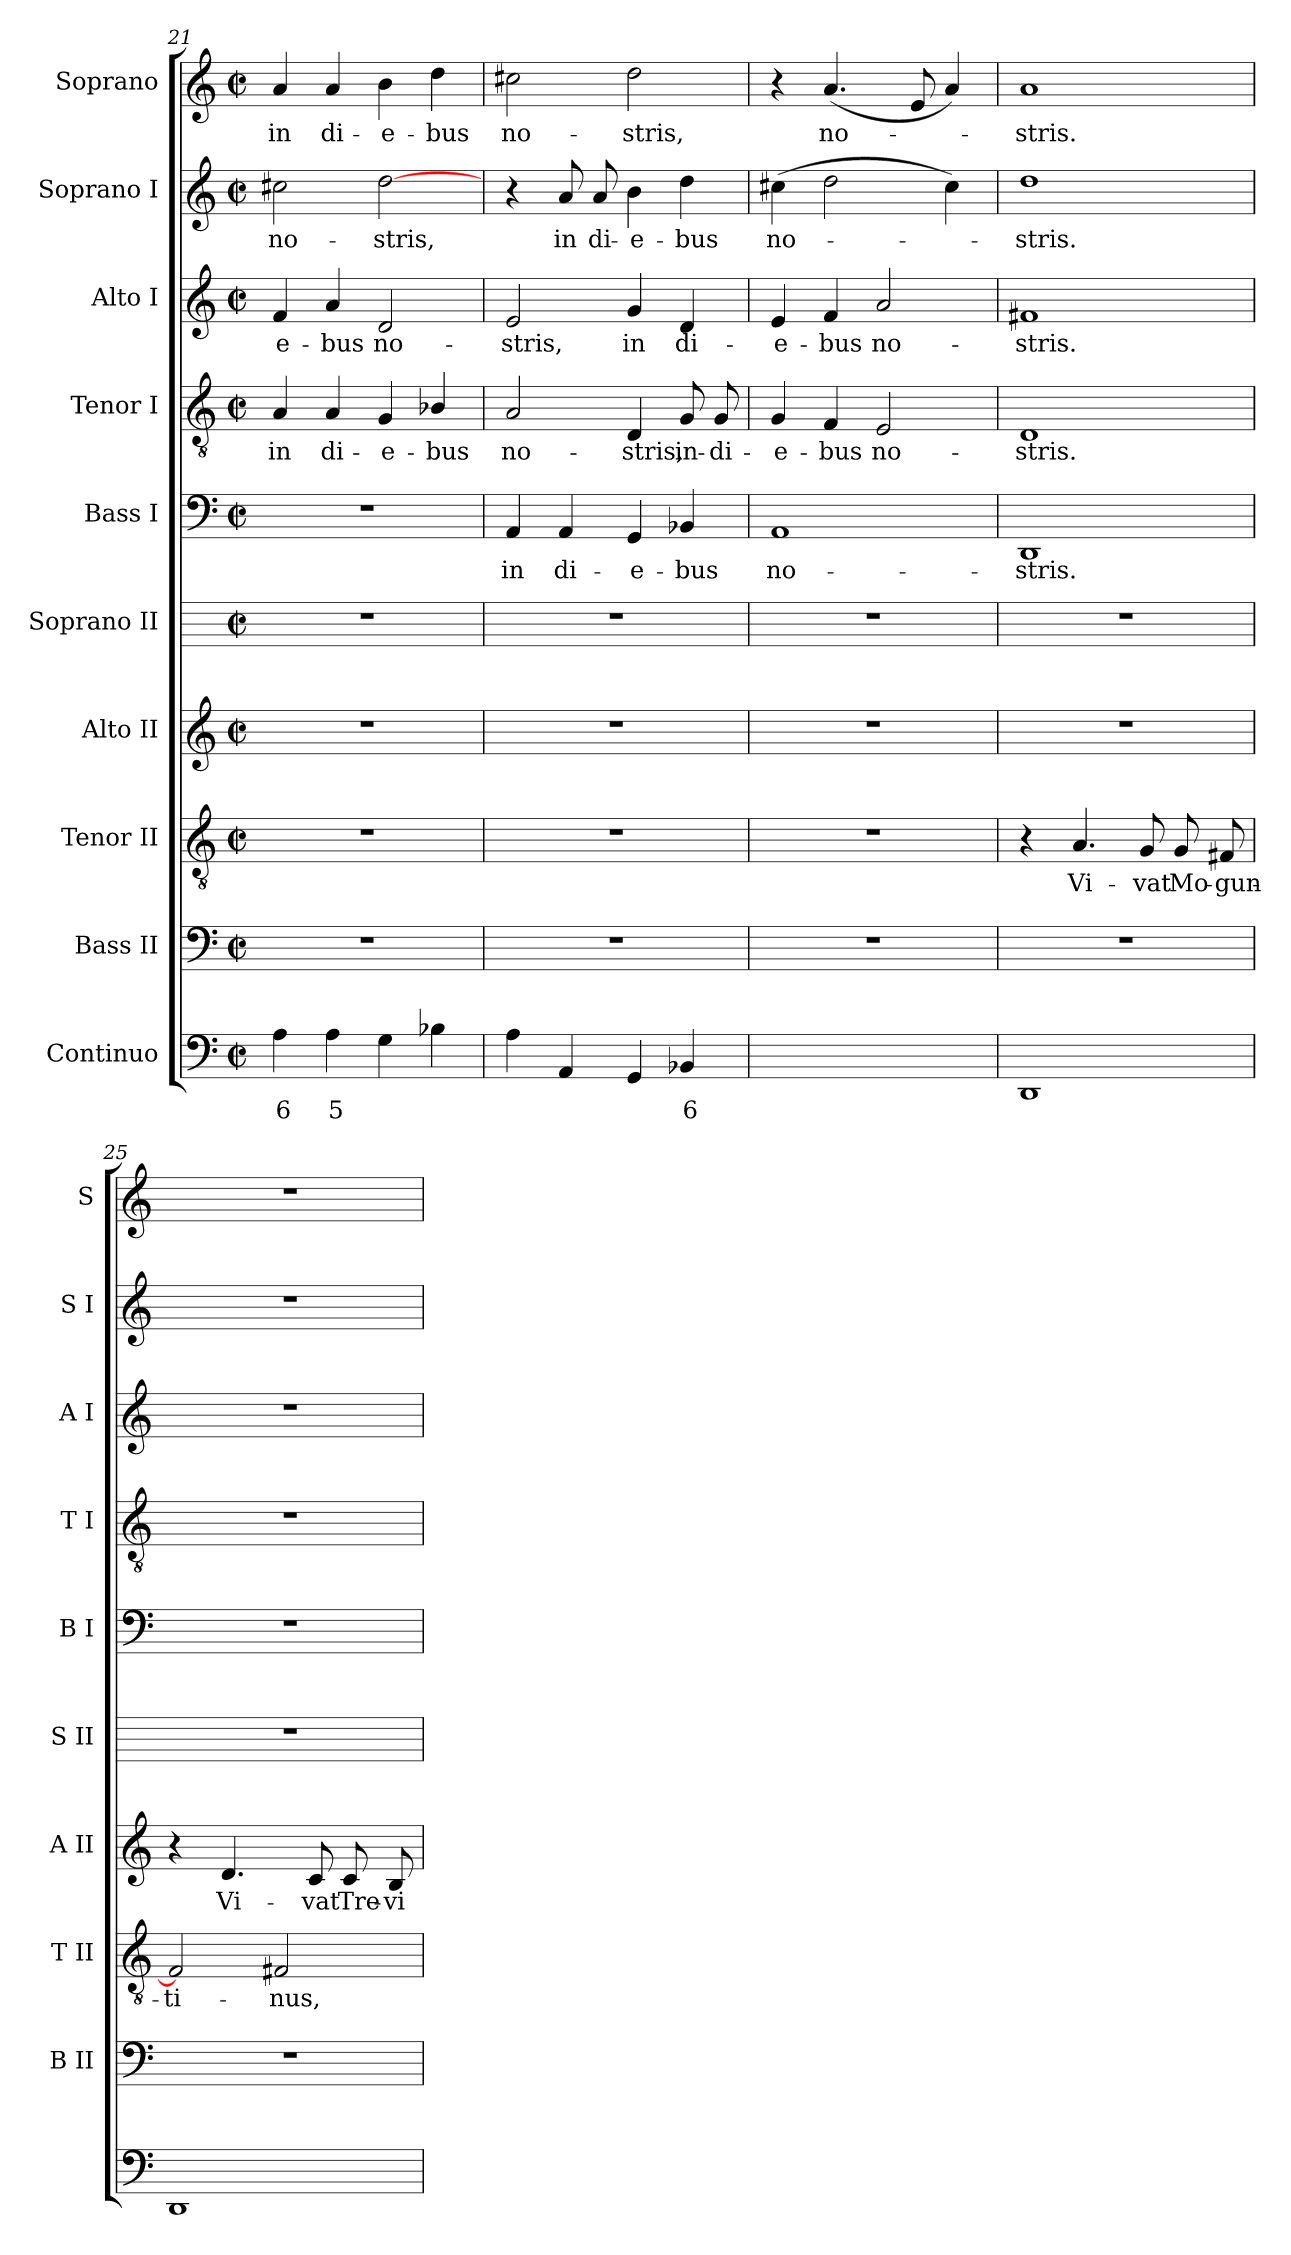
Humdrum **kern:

**kern	**text	**kern	**kern	**text	**kern	**text	**kern	**kern	**text	**kern	**text	**kern	**text	**kern	**text	**kern	**text
*part10	*part10	*part9	*part8	*part8	*part7	*part7	*part6	*part5	*part5	*part4	*part4	*part3	*part3	*part2	*part2	*part1	*part1
*staff10	*staff10	*staff9	*staff8	*staff8	*staff7	*staff7	*staff6	*staff5	*staff5	*staff4	*staff4	*staff3	*staff3	*staff2	*staff2	*staff1	*staff1
*I"Continuo	*	*I"Bass II	*I"Tenor II	*	*I"Alto II	*	*I"Soprano II	*I"Bass I	*	*I"Tenor I	*	*I"Alto I	*	*I"Soprano I	*	*I"Soprano	*
*	*	*I'B II	*I'T II	*	*I'A II	*	*I'S II	*I'B I	*	*I'T I	*	*I'A I	*	*I'S I	*	*I'S	*
!!LO:LB:g=z
*clefF4	*	*clefF4	*clefGv2	*	*clefG2	*	*	*clefF4	*	*clefGv2	*	*clefG2	*	*clefG2	*	*clefG2	*
*k[]	*	*k[]	*k[]	*	*k[]	*	*	*k[]	*	*k[]	*	*k[]	*	*k[]	*	*k[]	*
*C:	*	*C:	*C:	*	*C:	*	*	*C:	*	*C:	*	*C:	*	*C:	*	*C:	*
*M2/2	*	*M2/2	*M2/2	*	*M2/2	*	*M2/2	*M2/2	*	*M2/2	*	*M2/2	*	*M2/2	*	*M2/2	*
*met(c|)	*	*met(c|)	*met(c|)	*	*met(c|)	*	*met(c|)	*met(c|)	*	*met(c|)	*	*met(c|)	*	*met(c|)	*	*met(c|)	*
=21	=21	=21	=21	=21	=21	=21	=21	=21	=21	=21	=21	=21	=21	=21	=21	=21	=21
!	!LO:LY:b	!	!	!	!	!	!	!	!	!	!LO:LY:b	!	!LO:LY:b	!	!LO:LY:b	!	!LO:LY:b
4A	6	1r	1r	.	1r	.	1r	1r	.	4A	in	4f	-e-	2cc#X	no-	4a	in
!	!LO:LY:b	!	!	!	!	!	!	!	!	!	!LO:LY:b	!	!LO:LY:b	!	!	!	!LO:LY:b
4A	5	.	.	.	.	.	.	.	.	4A	di-	4a	-bus	.	.	4a	di-
!	!	!	!	!	!	!	!	!	!	!	!LO:LY:b	!	!LO:LY:b	!	!LO:LY:b	!	!LO:LY:b
4G	.	.	.	.	.	.	.	.	.	4G	-e-	2d	no-	[2dd	-stris,	4b	-e-
!	!	!	!	!	!	!	!	!	!	!	!LO:LY:b	!	!	!	!	!	!LO:LY:b
4B-X	.	.	.	.	.	.	.	.	.	4B-X/	-bus	.	.	.	.	4dd	-bus
=22	=22	=22	=22	=22	=22	=22	=22	=22	=22	=22	=22	=22	=22	=22	=22	=22	=22
!	!	!	!	!	!	!	!	!	!LO:LY:b	!	!LO:LY:b	!	!LO:LY:b	!	!	!	!LO:LY:b
4A	.	1r	1r	.	1r	.	1r	4AA	in	2A	no-	2e	-stris,	4r	.	2cc#X	no-
!	!	!	!	!	!	!	!	!	!LO:LY:b	!	!	!	!	!	!LO:LY:b	!	!
4AA	.	.	.	.	.	.	.	4AA	di-	.	.	.	.	8a	in	.	.
!	!	!	!	!	!	!	!	!	!	!	!	!	!	!	!LO:LY:b	!	!
.	.	.	.	.	.	.	.	.	.	.	.	.	.	8a	di-	.	.
!	!	!	!	!	!	!	!	!	!LO:LY:b	!	!LO:LY:b	!	!LO:LY:b	!	!LO:LY:b	!	!LO:LY:b
4GG	.	.	.	.	.	.	.	4GG	-e-	4D	-stris,	4g	in	4b	-e-	2dd	-stris,
!	!LO:LY:b	!	!	!	!	!	!	!	!LO:LY:b	!	!LO:LY:b	!	!LO:LY:b	!	!LO:LY:b	!	!
4BB-X	6	.	.	.	.	.	.	4BB-X	-bus	8G	in-	4d	di-	4dd	-bus	.	.
!	!	!	!	!	!	!	!	!	!	!	!LO:LY:b	!	!	!	!	!	!
.	.	.	.	.	.	.	.	.	.	8G	-di-	.	.	.	.	.	.
=23	=23	=23	=23	=23	=23	=23	=23	=23	=23	=23	=23	=23	=23	=23	=23	=23	=23
!	!LO:LY:b	!	!	!	!	!	!	!	!LO:LY:b	!	!LO:LY:b	!	!LO:LY:b	!	!LO:LY:b	!	!
[4AAyy	3	1r	1r	.	1r	.	1r	1AA	no-	4G	-e-	4e	-e-	(>4cc#X	no-	4r	.
!	!LO:LY:b	!	!	!	!	!	!	!	!	!	!LO:LY:b	!	!LO:LY:b	!	!	!	!LO:LY:b
2AAyy_	4	.	.	.	.	.	.	.	.	4F	-bus	4f	-bus	2dd	.	(<4.a	no-
!	!	!	!	!	!	!	!	!	!	!	!LO:LY:b	!	!LO:LY:b	!	!	!	!
.	.	.	.	.	.	.	.	.	.	2E	no-	2a	no-	.	.	.	.
.	.	.	.	.	.	.	.	.	.	.	.	.	.	.	.	8e	.
!	!LO:LY:b	!	!	!	!	!	!	!	!	!	!	!	!	!	!	!	!
4AAyy]	3	.	.	.	.	.	.	.	.	.	.	.	.	4cc#)	.	4a)	.
=24	=24	=24	=24	=24	=24	=24	=24	=24	=24	=24	=24	=24	=24	=24	=24	=24	=24
!	!	!	!	!	!	!	!	!	!LO:LY:b	!	!LO:LY:b	!	!LO:LY:b	!	!LO:LY:b	!	!LO:LY:b
1DD	.	1r	4r	.	1r	.	1r	1DD	-stris.	1D	-stris.	1f#X	-stris.	1dd	stris.	1a	stris.
!	!	!	!	!LO:LY:b	!	!	!	!	!	!	!	!	!	!	!	!	!
.	.	.	4.A	Vi-	.	.	.	.	.	.	.	.	.	.	.	.	.
!	!	!	!	!LO:LY:b	!	!	!	!	!	!	!	!	!	!	!	!	!
.	.	.	8G	-vat	.	.	.	.	.	.	.	.	.	.	.	.	.
!	!	!	!	!LO:LY:b	!	!	!	!	!	!	!	!	!	!	!	!	!
.	.	.	8G	Mo-	.	.	.	.	.	.	.	.	.	.	.	.	.
!	!	!	!	!LO:LY:b	!	!	!	!	!	!	!	!	!	!	!	!	!
.	.	.	8F#X	-gun-	.	.	.	.	.	.	.	.	.	.	.	.	.
=25	=25	=25	=25	=25	=25	=25	=25	=25	=25	=25	=25	=25	=25	=25	=25	=25	=25
!	!	!	!	!LO:LY:b	!	!	!	!	!	!	!	!	!	!	!	!	!
1DD	.	1r	2F#]	-ti-	4r	.	1r	1r	.	1r	.	1r	.	1r	.	1r	.
!	!	!	!	!	!	!LO:LY:b	!	!	!	!	!	!	!	!	!	!	!
.	.	.	.	.	4.d	Vi-	.	.	.	.	.	.	.	.	.	.	.
!	!	!	!	!LO:LY:b	!	!	!	!	!	!	!	!	!	!	!	!	!
.	.	.	2F#	-nus,	.	.	.	.	.	.	.	.	.	.	.	.	.
!	!	!	!	!	!	!LO:LY:b	!	!	!	!	!	!	!	!	!	!	!
.	.	.	.	.	8c	-vat	.	.	.	.	.	.	.	.	.	.	.
!	!	!	!	!	!	!LO:LY:b	!	!	!	!	!	!	!	!	!	!	!
.	.	.	.	.	8c	Tre-	.	.	.	.	.	.	.	.	.	.	.
!	!	!	!	!	!	!LO:LY:b	!	!	!	!	!	!	!	!	!	!	!
.	.	.	.	.	8B	-vi-	.	.	.	.	.	.	.	.	.	.	.
=	=	=	=	=	=	=	=	=	=	=	=	=	=	=	=	=	=
*-	*-	*-	*-	*-	*-	*-	*-	*-	*-	*-	*-	*-	*-	*-	*-	*-	*-
